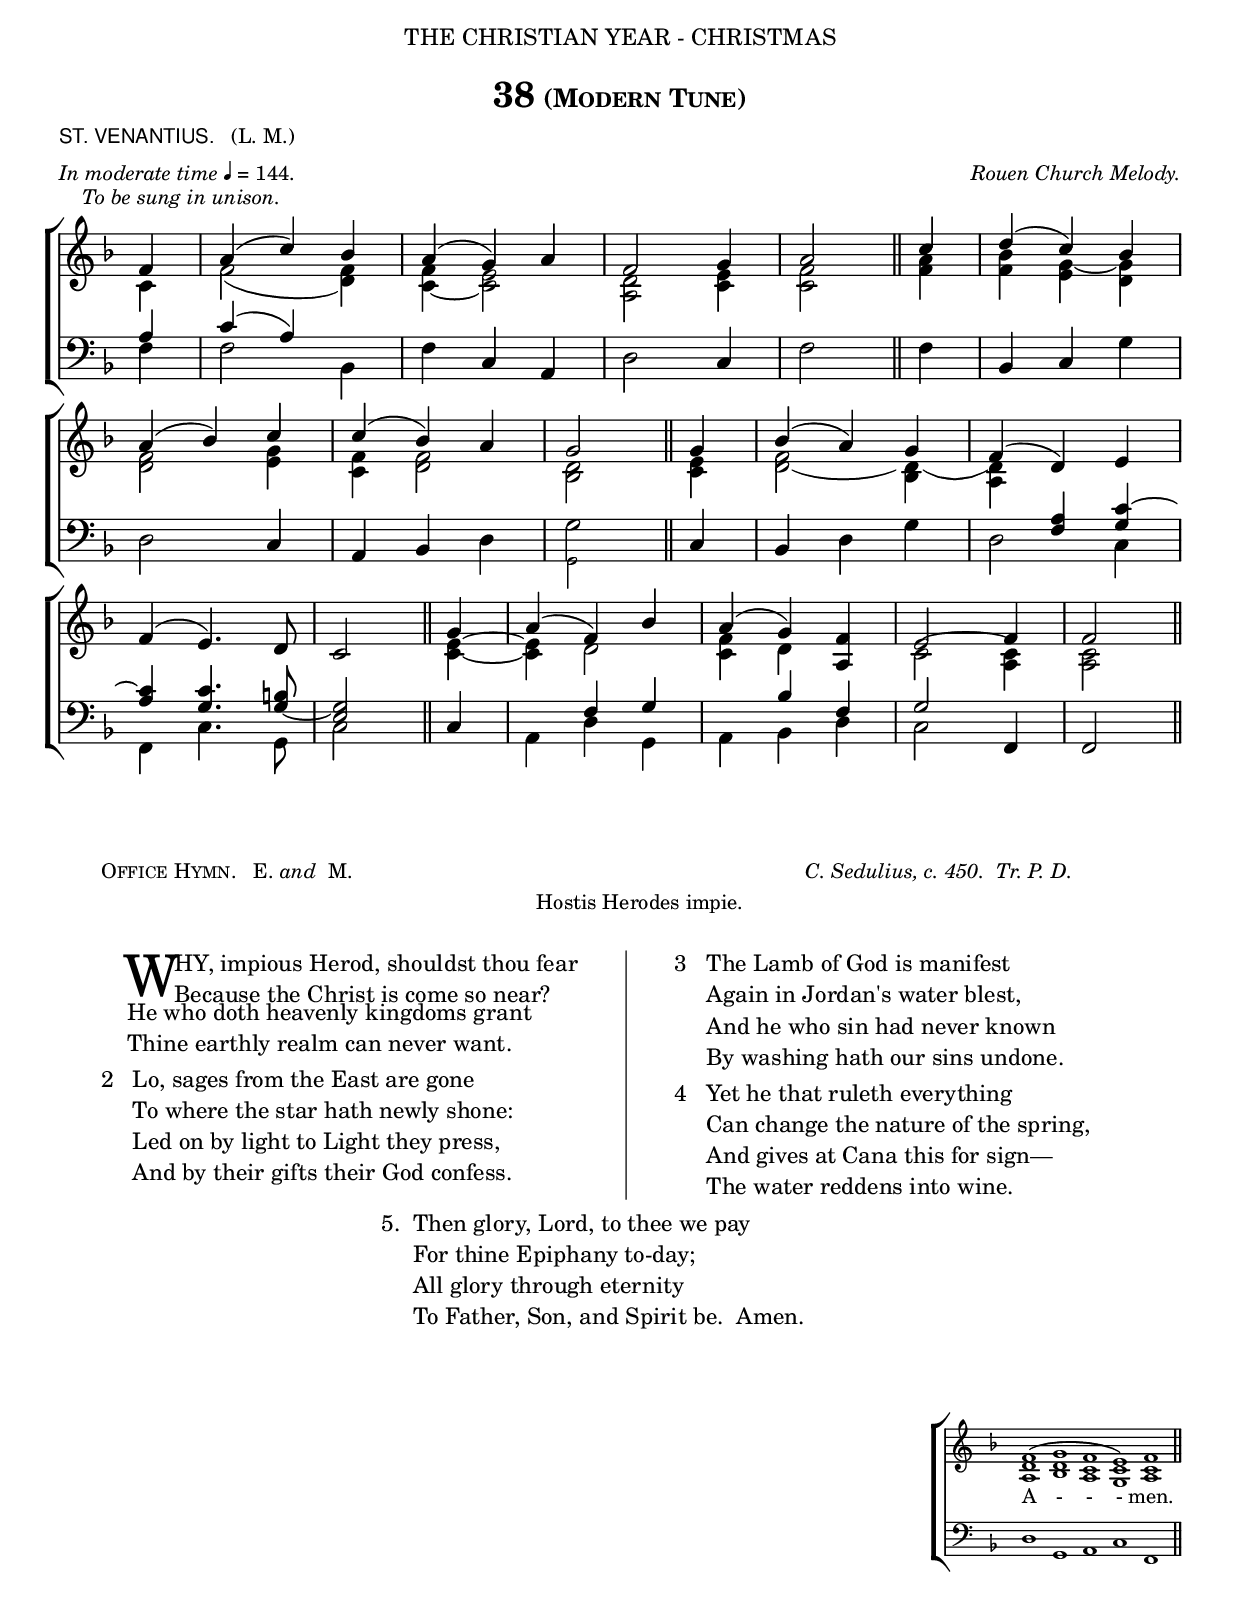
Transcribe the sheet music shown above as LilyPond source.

%%%091.png
%%%38 St. Venantius (L. M.) "Why, impious Herod, shouldst thou fear"
%%%Version 5 091png-H38-v5.ly


\version "2.10"

\header {
  dedication = \markup { \center-align { "THE CHRISTIAN YEAR - CHRISTMAS"
		\hspace #0.1 }}	
  title = \markup { \line { \center-align {"38"} \large \smallCaps {"(Modern Tune)"}}}
  poet = \markup { \column { \line { \sans \small {"ST. VENANTIUS."} \hspace #1 \roman \small {"(L. M.)"}} }}
  meter = \markup { \small { \italic {"In moderate time"} \fontsize #-5 \general-align #Y #DOWN \note #"4" #1 = 144. } }
  arranger = \markup { \italic \small {"Rouen Church Melody."}  }
  piece = \markup { \italic \small {"    To be sung in unison."} }
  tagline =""
}  %% close header


global = {
  \time 3/4 
  \key f \major 
  \set Staff.midiInstrument = "church organ"
}  %% close global

nbbar = { \bar "|" \noBreak } %%macro to generate a nobreak bar

soprano = \relative c' {  
  \partial 4 f4 \nbbar a( c) bes \nbbar a( g) a \nbbar f2 g4 \nbbar a2 \bar "||" \noBreak c4 \nbbar d( c) bes \bar "|" \break
  a( bes) c \nbbar c( bes) a \nbbar g2 \bar "||" \noBreak g4 \nbbar bes( a) g \nbbar f( d) e \bar "|" \break
  f( e4.) d8 \nbbar c2 \bar "||" \noBreak g'4 \nbbar a( f) bes \nbbar a( g) <f a,>4 \nbbar e2 f4 \nbbar f2 \bar "||"
}

alto = \relative c' {
  \partial 4 c4 \nbbar f2( <f d >4) \nbbar <f c >4 ~ <e c >2 \nbbar <d a >2 <e c >4 \nbbar <f c >2 \bar "||" \noBreak <a f >4 \nbbar <bes f >4  <g e >4 ~ <g d >4 \bar "|" \break
  <f d >2 <g e >4 \nbbar <f c >4 <f d >2 \nbbar <d bes >2 \bar "||" \noBreak <e c >4 \nbbar 
      \once\override Tie  #'control-points = #'(( 1.6 . -2.8 )( 4 . -4 ) ( 9 . -4 )(11.6 . -2.8 ))
      <f d >2 ~ 
      \once\override Tie  #'control-points = #'(( 1.8 . -2.8 ) ( 3.6 . -4 ) ( 6 . -4 ) (8 . -2.8 ))
      <d bes >4 ~ \nbbar <d a >4 s2 \bar "|" \break
  s2. \nbbar s2 \bar "||" \noBreak \override TieColumn #'tie-configuration = #'((-3.0 . 1) (-6.5 . -1)) <e c >4 ~ \nbbar <e c >4 d2 \nbbar <f c >4 d s4 \nbbar \tieUp c2 ~ <c a >4 \nbbar <c a >2 \bar "||"
}

tenor = \relative c { \clef bass
  \partial 4 a'4 \nbbar c( a) s \nbbar s c, a \nbbar s2 c4 \nbbar s2 \bar "||" \noBreak s4 \nbbar bes c s \bar "|" \break
  s2 c4 \nbbar a bes s \nbbar s2 \bar "||" \noBreak c4 \nbbar bes s2 \nbbar s4 <f' a >4  <g c~ >4 \bar "|" \break
  <c a >4 <c g >4. \tieDown <b g~ >8 \nbbar <g e >2 \bar "||" \noBreak c,4 \nbbar s4 f g \nbbar s4 \override Accidental #'transparent = ##t bes f \nbbar g2 f,4 \nbbar f2 \bar "||"
}

bass = \relative c { \clef bass
  \partial 4 f4 \nbbar f2 bes,4 \nbbar f' s2 \nbbar d s4 \nbbar f2 \bar "||" \noBreak f4 \nbbar s2 g4 \bar "|" \break
  d2 s4 \nbbar s2 d4 \nbbar 
      <<  { \voiceTwo g2 } 
    \new Voice = "pedals" {\once \override NoteColumn #'force-hshift = #0.1 \voiceFour \set fontSize = #-3 g,2  }  >>
  \bar "||" \noBreak s4 \nbbar s d' g \nbbar d2 c4 \bar "|" \break
  f, c'4. g8 \nbbar c2 \bar "||" \noBreak s4 \nbbar a d g, \nbbar a bes d \nbbar c2 s4 \nbbar s2 \bar "||"
}

#(ly:set-option 'point-and-click #f)

\paper {  
  #(set-paper-size "a4")
  top-margin = 3\mm
  bottom-margin = 5\mm
  page-top-space = 1\mm
  print-page-number = ##f
  next-padding = 2.5\mm
  after-title-space = 1\mm
  between-system-padding = #0.1
  between-system-space = #0.1
  ragged-last-bottom = ##t
  ragged-bottom = ##t
}

\book{

\score{
\new ChoirStaff	
 <<

	\context Staff = upper << 
	\context Voice = sopranos { \voiceOne \global \soprano }
	\context Voice = altos    { \voiceTwo \global \alto }
	                      >>
        
	\context Staff = lower <<
	\context Voice = tenors { \voiceOne \global \tenor }
	\context Voice = basses { \voiceTwo \global \bass }
			        >> 
			      

 >>
\layout {
		indent=0
		\context { \Score timing = ##f }
		\context { \Score \remove "Bar_number_engraver" }
		\context { \Staff \remove "Time_signature_engraver" }
		\context { \Score \remove "Mark_engraver"  }
                \context { \Staff \consists "Mark_engraver"  }
	}
	
\midi { 
   \context {
       \Score 
       tempoWholesPerMinute = #(ly:make-moment 144 4)
            }
       }
	
} %%score bracket

\markup { \hspace #4   %%add space as necc. to center the column
          \column { %% super column of everything
	    \hspace #0.2
	  \line { \small { \smallCaps {"Office Hymn.   E."} \italic {"and"} \smallCaps {" M."} \hspace #43 \italic {"C. Sedulius, c. 450.  Tr. P. D."}} }
	  \line { \hspace #42 \small {"Hostis Herodes impie."} }
	    \line { %% a master line of 3 columns
              \column { %% column 1
		\hspace #0.2
          \column {
		  \line { \hspace #2.2 \column { \lower #2.4 \fontsize #8 "W" }   %%Drop Cap goes here
			 \hspace #-1.2    %% adjust this if other letters are too far from Drop Cap
			\column  { \raise #0.0 "HY, impious Herod, shouldst thou fear" "Because the Christ is come so near?"  } }          
	          \line { \hspace #2.5  %%adjust hspace until this line left edge is flush with Drop Cap
			\lower  #1.56  %%adjust this until the line spacing looks right
			\column {   
				"He who doth heavenly kingdoms grant" 
				"Thine earthly realm can never want." 
			  		}}
	           } %% finish stanza 1
		  
		   \hspace #0.2 % adds vertical spacing between verses
		   \line { "2  "
		       \column {	     
			       "Lo, sages from the East are gone" 
			       "To where the star hath newly shone:" 
			       "Led on by light to Light they press," 
			       "And by their gifts their God confess."
		   }}
		       }  %% finish Page column 1
		
	\hspace #4 %%adds horizontal space columns 1 and 2   
			   
	\column { \filled-box #'(0.0 . 0.1) #'( -25 . -1) #0 }       %%Column 2. This is the line dividing the columns 1 and 3. 
			   	   
	\hspace #4 %%adds horizontal space between columns 2 and 3
	   
	\column { %%start page column 3	
		\hspace #0.2	
		\line { "3  "
		    \column {	     
				"The Lamb of God is manifest" 
				"Again in Jordan's water blest," 
				"And he who sin had never known" 
				"By washing hath our sins undone."  	   
	   }} 
	   	\hspace #0.2 % adds vertical spacing between verses
		\line { "4  "
		    \column {    
				"Yet he that ruleth everything" 
				"Can change the nature of the spring," 
				"And gives at Cana this for sign—" 
				"The water reddens into wine." 
 	   }}  

	  } %% end column 3
	  } %% master line bracket
	  
	  \hspace #0.2
	  \line { \hspace #27 "5. "
             \column {    
		     "Then glory, Lord, to thee we pay" 
		     "For thine Epiphany to-day;" 
		     "All glory through eternity" 
		     "To Father, Son, and Spirit be.  Amen." 
 	   }} %% end last stanza
          } %% page super column bracket
} %%markup bracket


%% Amen score block
\score{
		
	
 \new ChoirStaff
 <<
 \context Staff = upper \with { fontSize = #-3  \override StaffSymbol #'staff-space = #(magstep -2) }  
                      << 
 \context Voice = "sopranos" { \relative c' {        
	                           \overrideProperty #"Score.NonMusicalPaperColumn"
                                                #'line-break-system-details #'((Y-offset . 135)
                                                        (alignment-offsets . (0 -5.4 -11.6)))
                                                  \global \time 5/1 \voiceOne  f1( g1 f1 e1) f1 \bar "||" }}
	\context Voice = "altos" { \relative c' {   \global \time 5/1 \voiceTwo <d a >1 <d bes >1 <c a >1 <c g >1 <c a >1 \bar "||" }}
	 		>>
			 
	\context Lyrics \lyricsto "altos" {  \override LyricText #'font-size = #-1 A1 -1 -1 -1 men.1 }
	
	\context Staff = lower \with { fontSize = #-3  \override StaffSymbol #'staff-space = #(magstep -2) } 
	                 <<
	\context Voice = "basses" { \relative c {  \global \clef bass \time 5/1 \voiceFour d1 g,1 a1 c1 f,1 \bar "||" }}
			 >> 
 >>			 
\header { breakbefore = ##f piece = " " opus = " " }

\layout { 
	ragged-right = ##t
         indent = 15\cm
	\context { \Staff \remove Time_signature_engraver }

 }

\midi { \context { \Score tempoWholesPerMinute = #(ly:make-moment 144 4) }}  %%Amen midi 

} 	
	

} %% book bracket
